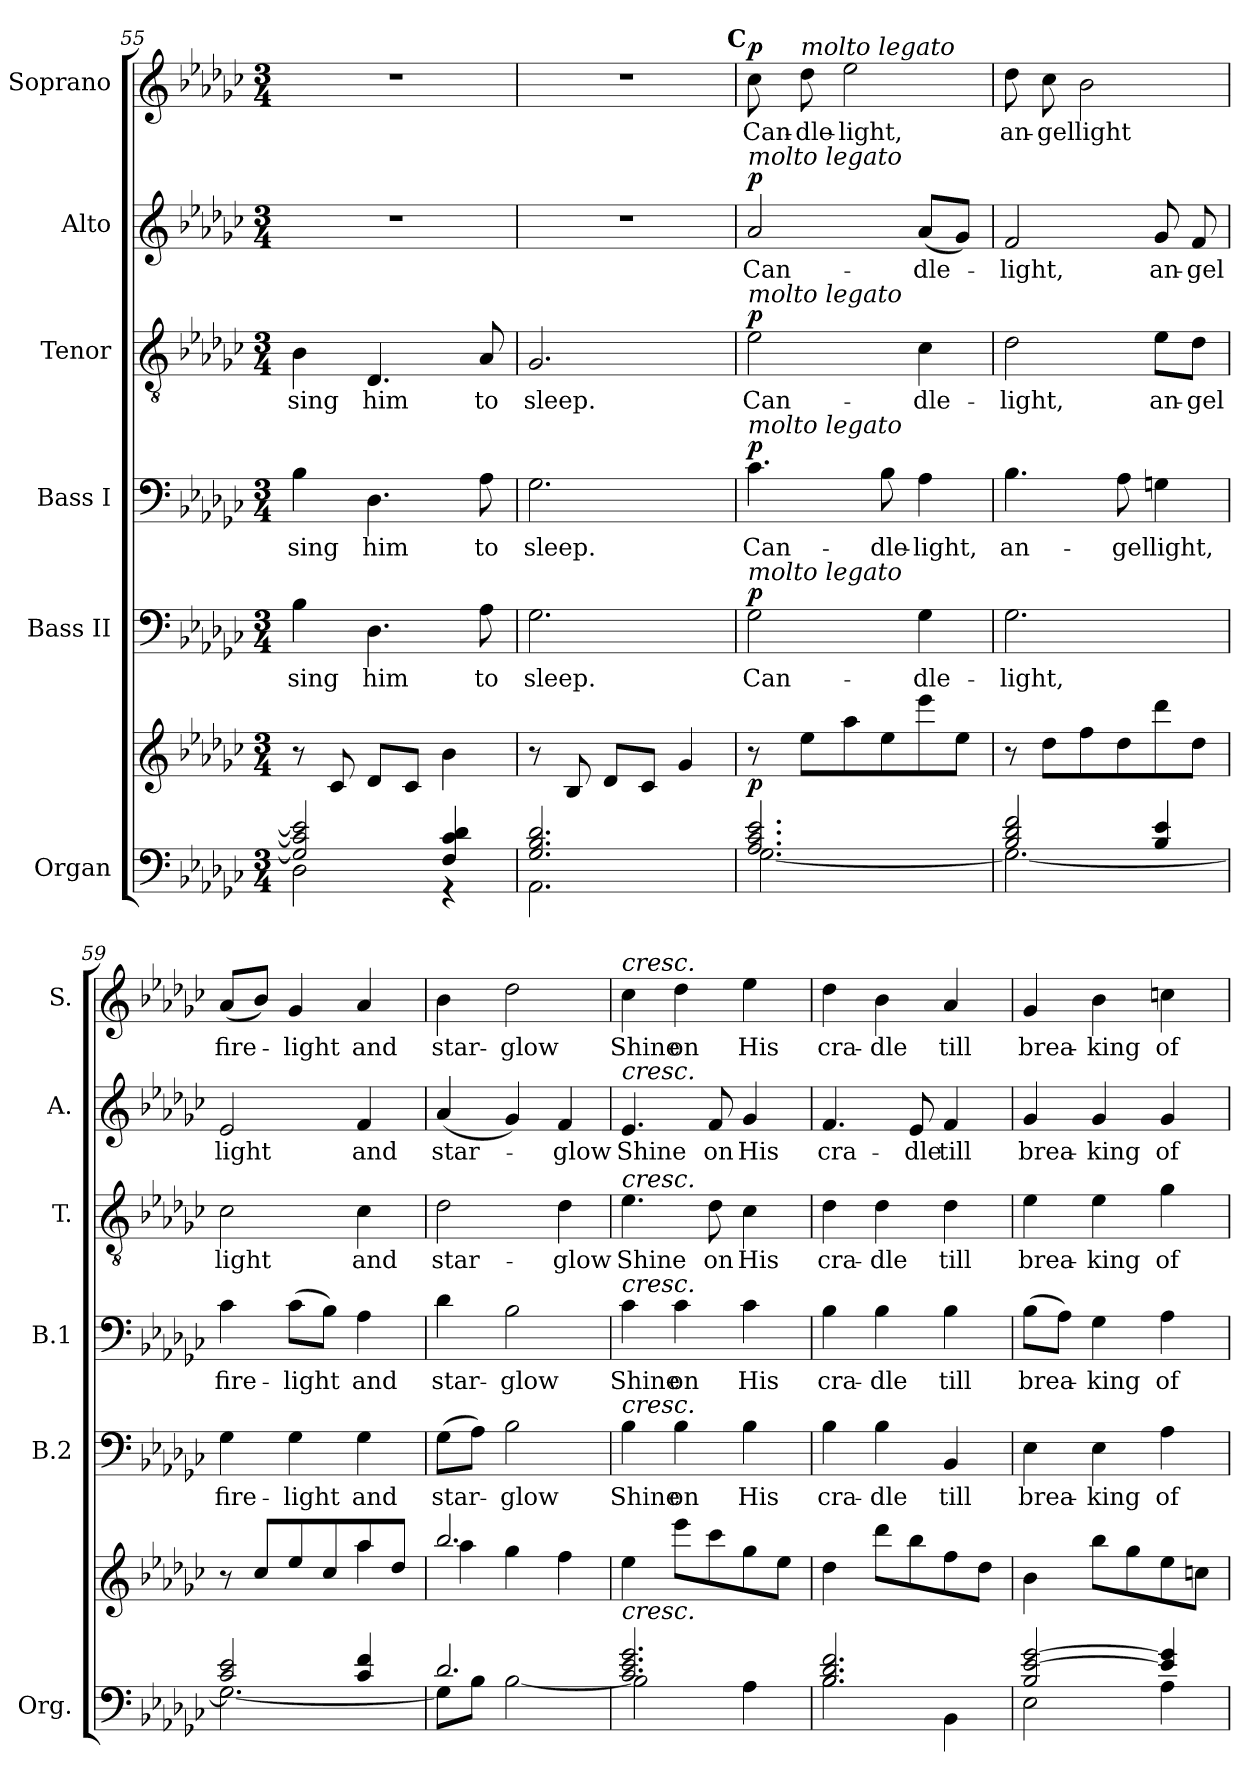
**kern	**kern	**dynam	**kern	**text	**dynam	**kern	**text	**dynam	**kern	**text	**dynam	**kern	**text	**dynam	**kern	**text	**dynam
*part6	*part6	*part6	*part5	*part5	*part5	*part4	*part4	*part4	*part3	*part3	*part3	*part2	*part2	*part2	*part1	*part1	*part1
*staff7	*staff6	*staff6/7	*staff5	*staff5	*staff5	*staff4	*staff4	*staff4	*staff3	*staff3	*staff3	*staff2	*staff2	*staff2	*staff1	*staff1	*staff1
*I"Organ	*	*	*I"Bass II	*	*	*I"Bass I	*	*	*I"Tenor	*	*	*I"Alto	*	*	*I"Soprano	*	*
*I'Org.	*	*	*I'B.2	*	*	*I'B.1	*	*	*I'T.	*	*	*I'A.	*	*	*I'S.	*	*
*clefF4	*clefG2	*	*clefF4	*	*	*clefF4	*	*	*clefGv2	*	*	*clefG2	*	*	*clefG2	*	*
*k[b-e-a-d-g-c-]	*k[b-e-a-d-g-c-]	*	*k[b-e-a-d-g-c-]	*	*	*k[b-e-a-d-g-c-]	*	*	*k[b-e-a-d-g-c-]	*	*	*k[b-e-a-d-g-c-]	*	*	*k[b-e-a-d-g-c-]	*	*
*M3/4	*M3/4	*	*M3/4	*	*	*M3/4	*	*	*M3/4	*	*	*M3/4	*	*	*M3/4	*	*
=55	=55	=55	=55	=55	=55	=55	=55	=55	=55	=55	=55	=55	=55	=55	=55	=55	=55
*^	*	*	*	*	*	*	*	*	*	*	*	*	*	*	*	*	*
!	!	!	!	!	!LO:LY:b	!	!	!LO:LY:b	!	!	!LO:LY:b	!	!	!	!	!	!	!
2G-/] 2c-/] 2e-/]	2D-\	8r	.	4B-\	sing	.	4B-\	sing	.	4B-\	sing	.	2.r	.	.	2.r	.	.
.	.	8c-/	.	.	.	.	.	.	.	.	.	.	.	.	.	.	.	.
!	!	!	!	!	!LO:LY:b	!	!	!LO:LY:b	!	!	!LO:LY:b	!	!	!	!	!	!	!
.	.	8d-/L	.	4.D-\	him	.	4.D-\	him	.	4.D-/	him	.	.	.	.	.	.	.
.	.	8c-/J	.	.	.	.	.	.	.	.	.	.	.	.	.	.	.	.
4F/ 4c-/ 4d-/	4r	4b-\	.	.	.	.	.	.	.	.	.	.	.	.	.	.	.	.
!	!	!	!	!	!LO:LY:b	!	!	!LO:LY:b	!	!	!LO:LY:b	!	!	!	!	!	!	!
.	.	.	.	8A-\	to	.	8A-\	to	.	8A-/	to	.	.	.	.	.	.	.
=56	=56	=56	=56	=56	=56	=56	=56	=56	=56	=56	=56	=56	=56	=56	=56	=56	=56	=56
!	!	!	!	!	!LO:LY:b	!	!	!LO:LY:b	!	!	!LO:LY:b	!	!	!	!	!	!	!
2.G-/ 2.B-/ 2.d-/	2.AA-\	8r	.	2.G-\	sleep.	.	2.G-\	sleep.	.	2.G-/	sleep.	.	2.r	.	.	2.r	.	.
.	.	8B-/	.	.	.	.	.	.	.	.	.	.	.	.	.	.	.	.
.	.	8d-/L	.	.	.	.	.	.	.	.	.	.	.	.	.	.	.	.
.	.	8c-/J	.	.	.	.	.	.	.	.	.	.	.	.	.	.	.	.
.	.	4g-/	.	.	.	.	.	.	.	.	.	.	.	.	.	.	.	.
!!LO:PB:g=z
!!LO:REH:place=s1:a:B:enc=none:fs=12:t=C
=57	=57	=57	=57	=57	=57	=57	=57	=57	=57	=57	=57	=57	=57	=57	=57	=57	=57	=57
!	!	!	!	!	!	!	!	!	!	!	!	!	!LO:TX:a:i:t=molto legato	!	!	!	!	!
!	!	!	!	!	!	!	!	!	!	!LO:TX:a:i:t=molto legato	!	!	!	!	!	!	!	!
!	!	!	!	!	!	!	!LO:TX:a:i:t=molto legato	!	!	!	!	!	!	!	!	!	!	!
!	!	!	!	!LO:TX:a:i:t=molto legato	!	!	!	!	!	!	!	!	!	!	!	!	!	!
!	!	!	!LO:DY:b	!	!LO:LY:b	!LO:DY:b	!	!LO:LY:b	!LO:DY:a	!	!LO:LY:b	!LO:DY:b	!	!LO:LY:b	!LO:DY:b	!	!LO:LY:b	!LO:DY:b
2.A-/ 2.c-/ 2.e-/	[2.G-\	8r	p	2G-\	Can-	p	4.c-\	Can-	p	2e-\	Can-	p	2a-/	Can-	p	8cc-\	Can-	p
!	!	!	!	!	!	!	!	!	!	!	!	!	!	!	!	!LO:TX:a:i:t=molto legato	!	!
!	!	!	!	!	!	!	!	!	!	!	!	!	!	!	!	!	!LO:LY:b	!
.	.	8ee-\L	.	.	.	.	.	.	.	.	.	.	.	.	.	8dd-\	-dle-	.
!	!	!	!	!	!	!	!	!	!	!	!	!	!	!	!	!	!LO:LY:b	!
.	.	8aa-\	.	.	.	.	.	.	.	.	.	.	.	.	.	2ee-\	-light,	.
!	!	!	!	!	!	!	!	!LO:LY:b	!	!	!	!	!	!	!	!	!	!
.	.	8ee-\	.	.	.	.	8B-\	-dle-	.	.	.	.	.	.	.	.	.	.
!	!	!	!	!	!LO:LY:b	!	!	!LO:LY:b	!	!	!LO:LY:b	!	!	!LO:LY:b	!	!	!	!
.	.	8eee-\	.	4G-\	-dle-	.	4A-\	-light,	.	4c-\	-dle-	.	(<8a-/L	-dle-	.	.	.	.
.	.	8ee-\J	.	.	.	.	.	.	.	.	.	.	8g-/J)	.	.	.	.	.
=58	=58	=58	=58	=58	=58	=58	=58	=58	=58	=58	=58	=58	=58	=58	=58	=58	=58	=58
!	!	!	!	!	!LO:LY:b	!	!	!LO:LY:b	!	!	!LO:LY:b	!	!	!LO:LY:b	!	!	!LO:LY:b	!
2B-/ 2d-/ 2f/	2.G-\_	8r	.	2.G-\	-light,	.	4.B-\	an-	.	2d-\	-light,	.	2f/	-light,	.	8dd-\	an-	.
!	!	!	!	!	!	!	!	!	!	!	!	!	!	!	!	!	!LO:LY:b	!
.	.	8dd-\L	.	.	.	.	.	.	.	.	.	.	.	.	.	8cc-\	-gel	.
!	!	!	!	!	!	!	!	!	!	!	!	!	!	!	!	!	!LO:LY:b	!
.	.	8ff\	.	.	.	.	.	.	.	.	.	.	.	.	.	2b-\	light	.
!	!	!	!	!	!	!	!	!LO:LY:b	!	!	!	!	!	!	!	!	!	!
.	.	8dd-\	.	.	.	.	8A-\	-gel	.	.	.	.	.	.	.	.	.	.
!	!	!	!	!	!	!	!	!LO:LY:b	!	!	!LO:LY:b	!	!	!LO:LY:b	!	!	!	!
4B-/ 4e-/	.	8ddd-\	.	.	.	.	4Gn\	light,	.	8e-\L	an-	.	8g-/	an-	.	.	.	.
!	!	!	!	!	!	!	!	!	!	!	!LO:LY:b	!	!	!LO:LY:b	!	!	!	!
.	.	8dd-\J	.	.	.	.	.	.	.	8d-\J	-gel	.	8f/	-gel	.	.	.	.
=59	=59	=59	=59	=59	=59	=59	=59	=59	=59	=59	=59	=59	=59	=59	=59	=59	=59	=59
*	*	*^	*	*	*	*	*	*	*	*	*	*	*	*	*	*	*	*
!	!	!	!	!	!	!LO:LY:b	!	!	!LO:LY:b	!	!	!LO:LY:b	!	!	!LO:LY:b	!	!	!LO:LY:b	!
2c-/ 2e-/	2.G-\_	8r	2ryy	.	4G-\	fire-	.	4c-\	fire-	.	2c-\	light	.	2e-/	light	.	(<8a-/L	fire-	.
.	.	8cc-/L	.	.	.	.	.	.	.	.	.	.	.	.	.	.	8b-/J)	.	.
!	!	!	!	!	!	!LO:LY:b	!	!	!LO:LY:b	!	!	!	!	!	!	!	!	!LO:LY:b	!
.	.	8ee-/	.	.	4G-\	-light	.	(>8c-\L	-light	.	.	.	.	.	.	.	4g-/	-light	.
.	.	8cc-/	.	.	.	.	.	8B-\J)	.	.	.	.	.	.	.	.	.	.	.
!	!	!	!	!	!	!LO:LY:b	!	!	!LO:LY:b	!	!	!LO:LY:b	!	!	!LO:LY:b	!	!	!LO:LY:b	!
4c-/ 4f/	.	8aa-/	4aa-\	.	4G-\	and	.	4A-\	and	.	4c-\	and	.	4f/	and	.	4a-/	and	.
.	.	8dd-/J	.	.	.	.	.	.	.	.	.	.	.	.	.	.	.	.	.
=60	=60	=60	=60	=60	=60	=60	=60	=60	=60	=60	=60	=60	=60	=60	=60	=60	=60	=60	=60
!	!	!	!	!	!	!LO:LY:b	!	!	!LO:LY:b	!	!	!LO:LY:b	!	!	!LO:LY:b	!	!	!LO:LY:b	!
2.d-/	8G-\L]	2.bb-/	4aa-\	.	(>8G-\L	star-	.	4d-\	star-	.	2d-\	star-	.	(<4a-/	star-	.	4b-\	star-	.
.	8B-\J	.	.	.	8A-\J)	.	.	.	.	.	.	.	.	.	.	.	.	.	.
!	!	!	!	!	!	!LO:LY:b	!	!	!LO:LY:b	!	!	!	!	!	!	!	!	!LO:LY:b	!
.	[2B-\	.	4gg-\	.	2B-\	-glow	.	2B-\	-glow	.	.	.	.	4g-/)	.	.	2dd-\	-glow	.
!	!	!	!	!	!	!	!	!	!	!	!	!LO:LY:b	!	!	!LO:LY:b	!	!	!	!
.	.	.	4ff\	.	.	.	.	.	.	.	4d-\	-glow	.	4f/	-glow	.	.	.	.
=61	=61	=61	=61	=61	=61	=61	=61	=61	=61	=61	=61	=61	=61	=61	=61	=61	=61	=61	=61
!	!	!	!	!	!	!	!	!	!	!	!	!	!	!	!	!	!LO:TX:a:i:t=cresc.	!	!
!	!	!	!	!	!	!	!	!	!	!	!	!	!	!LO:TX:a:i:t=cresc.	!	!	!	!	!
!	!	!	!	!	!	!	!	!	!	!	!LO:TX:a:i:t=cresc.	!	!	!	!	!	!	!	!
!	!	!	!	!	!	!	!	!LO:TX:a:i:t=cresc.	!	!	!	!	!	!	!	!	!	!	!
!	!	!	!	!	!LO:TX:a:i:t=cresc.	!	!	!	!	!	!	!	!	!	!	!	!	!	!
!LO:TX:a:i:t=cresc.	!	!	!	!	!	!	!	!	!	!	!	!	!	!	!	!	!	!	!
!	!	!	!	!	!	!LO:LY:b	!	!	!LO:LY:b	!	!	!LO:LY:b	!	!	!LO:LY:b	!	!	!LO:LY:b	!
*	*	*v	*v	*	*	*	*	*	*	*	*	*	*	*	*	*	*	*	*
2.c-/ 2.e-/ 2.g-/	2B-\]	4ee-\	.	4B-\	Shine	.	4c-\	Shine	.	4.e-\	Shine	.	4.e-/	Shine	.	4cc-\	Shine	.
!	!	!	!	!	!LO:LY:b	!	!	!LO:LY:b	!	!	!	!	!	!	!	!	!LO:LY:b	!
.	.	8eee-\L	.	4B-\	on	.	4c-\	on	.	.	.	.	.	.	.	4dd-\	on	.
!	!	!	!	!	!	!	!	!	!	!	!LO:LY:b	!	!	!LO:LY:b	!	!	!	!
.	.	8ccc-\	.	.	.	.	.	.	.	8d-\	on	.	8f/	on	.	.	.	.
!	!	!	!	!	!LO:LY:b	!	!	!LO:LY:b	!	!	!LO:LY:b	!	!	!LO:LY:b	!	!	!LO:LY:b	!
.	4A-\	8gg-\	.	4B-\	His	.	4c-\	His	.	4c-\	His	.	4g-/	His	.	4ee-\	His	.
.	.	8ee-\J	.	.	.	.	.	.	.	.	.	.	.	.	.	.	.	.
!!LO:PB:g=z
=62	=62	=62	=62	=62	=62	=62	=62	=62	=62	=62	=62	=62	=62	=62	=62	=62	=62	=62
!	!	!	!	!	!LO:LY:b	!	!	!LO:LY:b	!	!	!LO:LY:b	!	!	!LO:LY:b	!	!	!LO:LY:b	!
2.B-/ 2.d-/ 2.f/	2B-\	4dd-\	.	4B-\	cra-	.	4B-\	cra-	.	4d-\	cra-	.	4.f/	cra-	.	4dd-\	cra-	.
!	!	!	!	!	!LO:LY:b	!	!	!LO:LY:b	!	!	!LO:LY:b	!	!	!	!	!	!LO:LY:b	!
.	.	8ddd-\L	.	4B-\	-dle	.	4B-\	-dle	.	4d-\	-dle	.	.	.	.	4b-\	-dle	.
!	!	!	!	!	!	!	!	!	!	!	!	!	!	!LO:LY:b	!	!	!	!
.	.	8bb-\	.	.	.	.	.	.	.	.	.	.	8e-/	-dle	.	.	.	.
!	!	!	!	!	!LO:LY:b	!	!	!LO:LY:b	!	!	!LO:LY:b	!	!	!LO:LY:b	!	!	!LO:LY:b	!
.	4BB-\	8ff\	.	4BB-/	till	.	4B-\	till	.	4d-\	till	.	4f/	till	.	4a-/	till	.
.	.	8dd-\J	.	.	.	.	.	.	.	.	.	.	.	.	.	.	.	.
=63	=63	=63	=63	=63	=63	=63	=63	=63	=63	=63	=63	=63	=63	=63	=63	=63	=63	=63
!	!	!	!	!	!LO:LY:b	!	!	!LO:LY:b	!	!	!LO:LY:b	!	!	!LO:LY:b	!	!	!LO:LY:b	!
2B-/ [2e-/ [2g-/	2E-\	4b-\	.	4E-\	brea-	.	(>8B-\L	brea-	.	4e-\	brea-	.	4g-/	brea-	.	4g-/	brea-	.
.	.	.	.	.	.	.	8A-\J)	.	.	.	.	.	.	.	.	.	.	.
!	!	!	!	!	!LO:LY:b	!	!	!LO:LY:b	!	!	!LO:LY:b	!	!	!LO:LY:b	!	!	!LO:LY:b	!
.	.	8bb-\L	.	4E-\	-king	.	4G-\	-king	.	4e-\	-king	.	4g-/	-king	.	4b-\	-king	.
.	.	8gg-\	.	.	.	.	.	.	.	.	.	.	.	.	.	.	.	.
!	!	!	!	!	!LO:LY:b	!	!	!LO:LY:b	!	!	!LO:LY:b	!	!	!LO:LY:b	!	!	!LO:LY:b	!
4e-/] 4g-/]	4A-\	8ee-\	.	4A-\	of	.	4A-\	of	.	4g-\	of	.	4g-/	of	.	4ccn\	of	.
.	.	8ccn\J	.	.	.	.	.	.	.	.	.	.	.	.	.	.	.	.
*v	*v	*	*	*	*	*	*	*	*	*	*	*	*	*	*	*	*	*
=	=	=	=	=	=	=	=	=	=	=	=	=	=	=	=	=	=
*-	*-	*-	*-	*-	*-	*-	*-	*-	*-	*-	*-	*-	*-	*-	*-	*-	*-
